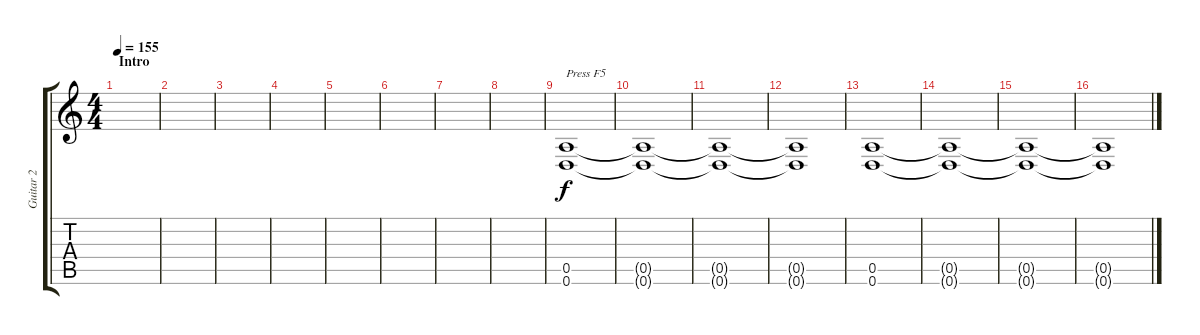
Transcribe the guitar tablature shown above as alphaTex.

\track ("Guitar 2" "Guitar 2") {instrument overdrivenguitar}
\staff {score tabs}
\tuning (E4 B3 G3 D3 A2 D2) {hide}
\ts (4 4)
\section ("" "Intro")
\tempo 155
\clef g2
\ks c
|
|
|
|
|
|
|
|
(0.5 0.6).1{txt "Press F5"} |
(0.5{t} 0.6{t}).1 |
(0.5{t} 0.6{t}).1 |
(0.5{t} 0.6{t}).1 |
(0.5 0.6).1 |
(0.5{t} 0.6{t}).1 |
(0.5{t} 0.6{t}).1 |
(0.5{t} 0.6{t}).1
